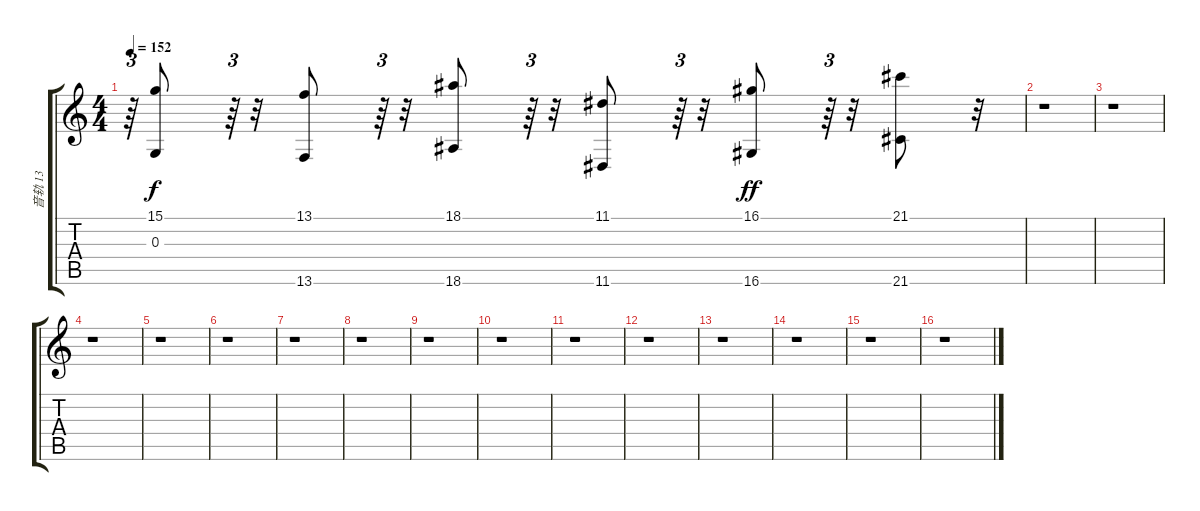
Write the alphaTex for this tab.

\track ("音轨 13" "音轨 13") {instrument brasssection}
\staff {score tabs}
\tuning (E4 B3 G3 D3 A2 E2) {hide}
\ts (4 4)
\tempo 152
\clef g2
\ks c
r.64{tu (3 2) dy ff} (15.1 0.3).8{dy f} r.64{tu (3 2)} r.32 (13.1 13.6).8 r.64{tu (3 2)} r.32 (18.1 18.6).8 r.64{tu (3 2)} r.32 (11.1 11.6).8 r.64{tu (3 2)} r.32 (16.1 16.6).8{dy ff} r.64{tu (3 2)} r.32 (21.1 21.6).8 r.32 |
r.1 |
r.1 |
r.1 |
r.1 |
r.1 |
r.1 |
r.1 |
r.1 |
r.1 |
r.1 |
r.1 |
r.1 |
r.1 |
r.1 |
r.1
